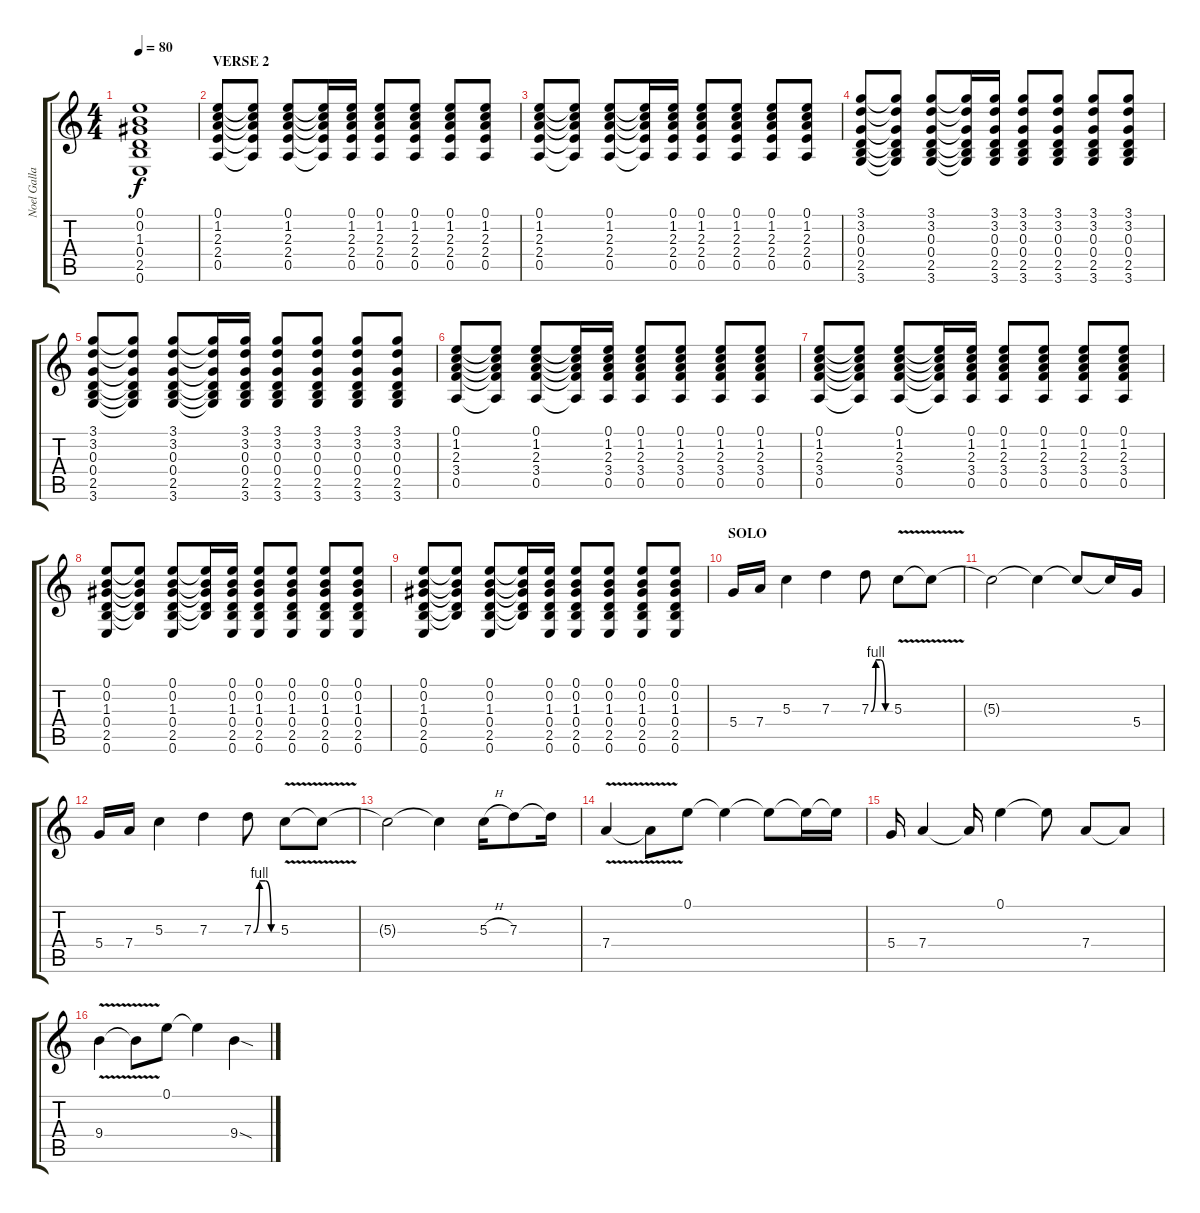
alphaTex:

\track ("Noel Gallagher" "Noel Galla") {instrument distortionguitar}
\staff {score tabs}
\tuning (E4 B3 G3 D3 A2 E2) {hide}
\ts (4 4)
\tempo 80
\clef g2
\ks c
(0.1 0.2 1.3 0.4 2.5 0.6).1{dy f} |
\section ("" "VERSE 2")
(0.1 1.2 2.3 2.4 0.5).8 (0.1{t} 1.2{t} 2.3{t} 2.4{t} 0.5{t}).8 (0.1 1.2 2.3 2.4 0.5).8 (0.1{t} 1.2{t} 2.3{t} 2.4{t} 0.5{t}).16 (0.1 1.2 2.3 2.4 0.5).16 (0.1 1.2 2.3 2.4 0.5).8 (0.1 1.2 2.3 2.4 0.5).8 (0.1 1.2 2.3 2.4 0.5).8 (0.1 1.2 2.3 2.4 0.5).8 |
(0.1 1.2 2.3 2.4 0.5).8 (0.1{t} 1.2{t} 2.3{t} 2.4{t} 0.5{t}).8 (0.1 1.2 2.3 2.4 0.5).8 (0.1{t} 1.2{t} 2.3{t} 2.4{t} 0.5{t}).16 (0.1 1.2 2.3 2.4 0.5).16 (0.1 1.2 2.3 2.4 0.5).8 (0.1 1.2 2.3 2.4 0.5).8 (0.1 1.2 2.3 2.4 0.5).8 (0.1 1.2 2.3 2.4 0.5).8 |
(3.1 3.2 0.3 0.4 2.5 3.6).8 (3.1{t} 3.2{t} 0.3{t} 0.4{t} 2.5{t} 3.6{t}).8 (3.1 3.2 0.3 0.4 2.5 3.6).8 (3.1{t} 3.2{t} 0.3{t} 0.4{t} 2.5{t} 3.6{t}).16 (3.1 3.2 0.3 0.4 2.5 3.6).16 (3.1 3.2 0.3 0.4 2.5 3.6).8 (3.1 3.2 0.3 0.4 2.5 3.6).8 (3.1 3.2 0.3 0.4 2.5 3.6).8 (3.1 3.2 0.3 0.4 2.5 3.6).8 |
(3.1 3.2 0.3 0.4 2.5 3.6).8 (3.1{t} 3.2{t} 0.3{t} 0.4{t} 2.5{t} 3.6{t}).8 (3.1 3.2 0.3 0.4 2.5 3.6).8 (3.1{t} 3.2{t} 0.3{t} 0.4{t} 2.5{t} 3.6{t}).16 (3.1 3.2 0.3 0.4 2.5 3.6).16 (3.1 3.2 0.3 0.4 2.5 3.6).8 (3.1 3.2 0.3 0.4 2.5 3.6).8 (3.1 3.2 0.3 0.4 2.5 3.6).8 (3.1 3.2 0.3 0.4 2.5 3.6).8 |
(0.1 1.2 2.3 3.4 0.5).8 (0.1{t} 1.2{t} 2.3{t} 3.4{t} 0.5{t}).8 (0.1 1.2 2.3 3.4 0.5).8 (0.1{t} 1.2{t} 2.3{t} 3.4{t} 0.5{t}).16 (0.1 1.2 2.3 3.4 0.5).16 (0.1 1.2 2.3 3.4 0.5).8 (0.1 1.2 2.3 3.4 0.5).8 (0.1 1.2 2.3 3.4 0.5).8 (0.1 1.2 2.3 3.4 0.5).8 |
(0.1 1.2 2.3 3.4 0.5).8 (0.1{t} 1.2{t} 2.3{t} 3.4{t} 0.5{t}).8 (0.1 1.2 2.3 3.4 0.5).8 (0.1{t} 1.2{t} 2.3{t} 3.4{t} 0.5{t}).16 (0.1 1.2 2.3 3.4 0.5).16 (0.1 1.2 2.3 3.4 0.5).8 (0.1 1.2 2.3 3.4 0.5).8 (0.1 1.2 2.3 3.4 0.5).8 (0.1 1.2 2.3 3.4 0.5).8 |
(0.1 0.2 1.3 0.4 2.5 0.6).8 (0.1{t} 0.2{t} 1.3{t} 0.4{t} 2.5{t}).8 (0.1 0.2 1.3 0.4 2.5 0.6).8 (0.1{t} 0.2{t} 1.3{t} 0.4{t} 2.5{t}).16 (0.1 0.2 1.3 0.4 2.5 0.6).16 (0.1 0.2 1.3 0.4 2.5 0.6).8 (0.1 0.2 1.3 0.4 2.5 0.6).8 (0.1 0.2 1.3 0.4 2.5 0.6).8 (0.1 0.2 1.3 0.4 2.5 0.6).8 |
(0.1 0.2 1.3 0.4 2.5 0.6).8 (0.1{t} 0.2{t} 1.3{t} 0.4{t} 2.5{t}).8 (0.1 0.2 1.3 0.4 2.5 0.6).8 (0.1{t} 0.2{t} 1.3{t} 0.4{t} 2.5{t}).16 (0.1 0.2 1.3 0.4 2.5 0.6).16 (0.1 0.2 1.3 0.4 2.5 0.6).8 (0.1 0.2 1.3 0.4 2.5 0.6).8 (0.1 0.2 1.3 0.4 2.5 0.6).8 (0.1 0.2 1.3 0.4 2.5 0.6).8 |
\section ("" "SOLO")
5.4.16 7.4.16 5.3.4 7.3.4 7.3{be (custom 0 0 15 4 30 4 45 0 60 0)}.8 5.3{v}.8 5.3{t}.8 |
5.3{t}.2 5.3{t}.4 5.3{t}.8 5.3{t}.16 5.4.16 |
5.4.16 7.4.16 5.3.4 7.3.4 7.3{be (custom 0 0 15 4 30 4 45 0 60 0)}.8 5.3{v}.8 5.3{t}.8 |
5.3{t}.2 5.3{t}.4 5.3{h}.16 7.3.8 7.3{t}.16 |
7.4{v}.4 7.4{t}.8 0.1.8 0.1{t}.4 0.1{t}.8 0.1{t}.16 0.1{t}.16 |
5.4.16 7.4.4 7.4{t}.16 0.1.4 0.1{t}.8 7.4.8 7.4{t}.8 |
9.4{v}.4 9.4{t}.8 0.1.8 0.1{t}.4 9.4{sod}.4
